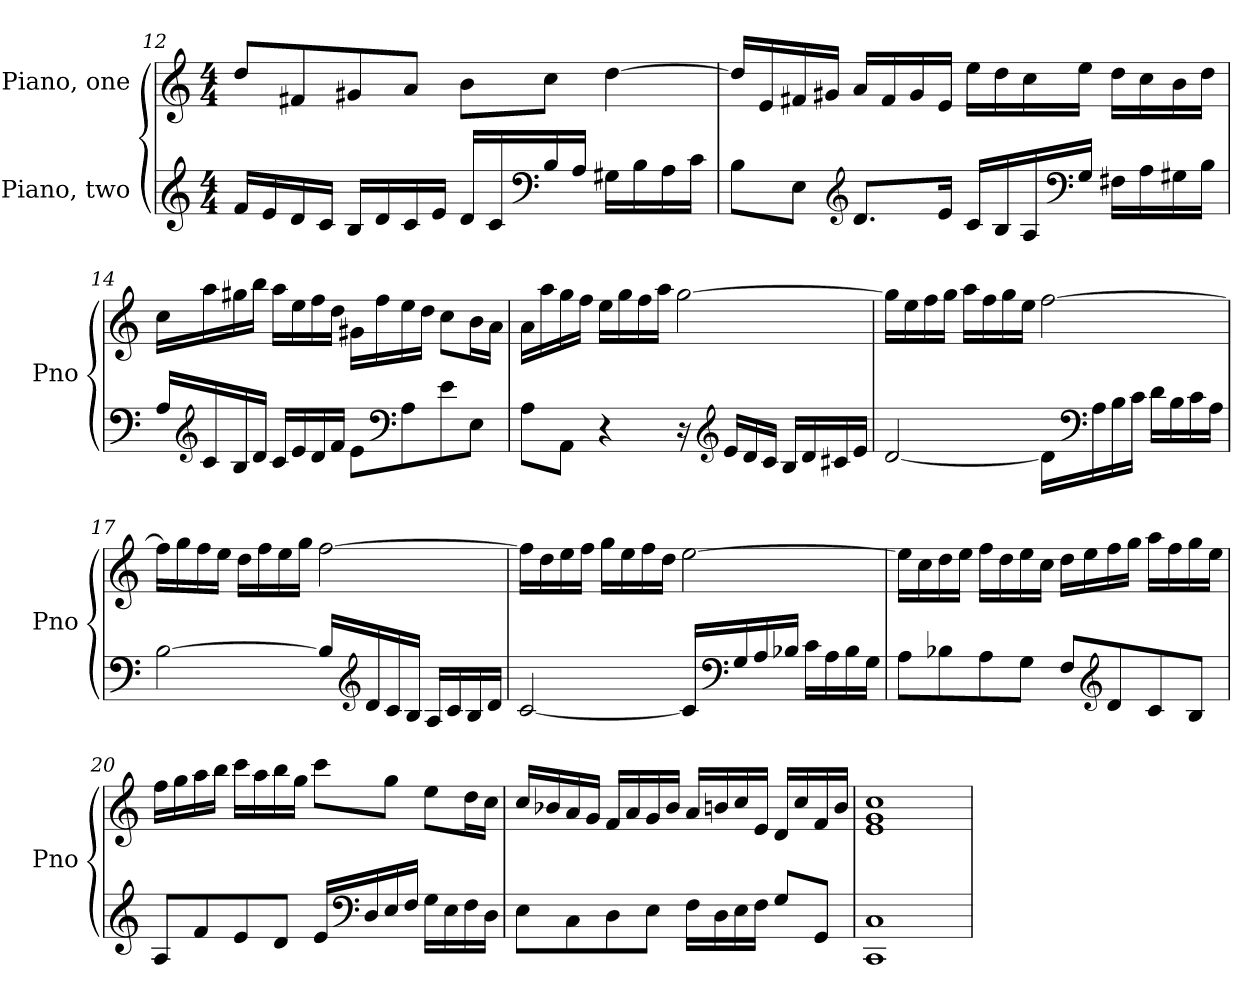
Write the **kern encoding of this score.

**kern	**kern
*part2	*part1
*staff2	*staff1
*I"Piano, two	*I"Piano, one
*I'Pno	*I'Pno
*clefG2	*clefG2
*k[]	*k[]
*M4/4	*M4/4
=12	=12
16f/LL	8dd/L
16e/	.
16d/	8f#X/
16c/JJ	.
16B/LL	8g#X/
16d/	.
16c/	8a/J
16e/JJ	.
16d/LL	8b\L
16c/	.
*clefF4	*
16B/	8cc\J
16A/JJ	.
16G#X\LL	[4dd\
16B\	.
16A\	.
16c\JJ	.
!!LO:PB:g=z
=13	=13
8B\L	16dd/LL]
.	16e/
8E\J	16f#X/
.	16g#X/JJ
*clefG2	*
8.d/L	16a/LL
.	16f#/
.	16g#/
16e/Jk	16e/JJ
16c/LL	16ee\LL
16B/	16dd\
16A/	16cc\
*clefF4	*
16G/JJ	16ee\JJ
16F#X\LL	16dd\LL
16A\	16cc\
16G#X\	16b\
16B\JJ	16dd\JJ
=14	=14
16A/LL	16cc\LL
*clefG2	*
16c/	16aa\
16B/	16gg#X\
16d/JJ	16bb\JJ
16c/LL	16aa\LL
16e/	16ee\
16d/	16ff\
16f/JJ	16dd\JJ
8e\L	16g#X\LL
.	16ff\
*clefF4	*
8A\	16ee\
.	16dd\JJ
8e\	8cc\L
8E\J	16b\L
.	16a\JJ
!!LO:LB:g=z
=15	=15
8A\L	16a\LL
.	16aa\
8AA\J	16gg\
.	16ff\JJ
4r	16ee\LL
.	16gg\
.	16ff\
.	16aa\JJ
16r	[2gg\
*clefG2	*
16e/LL	.
16d/	.
16c/JJ	.
16B/LL	.
16d/	.
16c#X/	.
16e/JJ	.
=16	=16
[2d/	16gg\LL]
.	16ee\
.	16ff\
.	16gg\JJ
.	16aa\LL
.	16ff\
.	16gg\
.	16ee\JJ
16d\LL]	[2ff\
*clefF4	*
16A\	.
16B\	.
16c\JJ	.
16d\LL	.
16B\	.
16c\	.
16A\JJ	.
!!LO:LB:g=z
=17	=17
[2B\	16ff\LL]
.	16gg\
.	16ff\
.	16ee\JJ
.	16dd\LL
.	16ff\
.	16ee\
.	16gg\JJ
16B/LL]	[2ff\
*clefG2	*
16d/	.
16c/	.
16B/JJ	.
16A/LL	.
16c/	.
16B/	.
16d/JJ	.
=18	=18
[2c/	16ff\LL]
.	16dd\
.	16ee\
.	16ff\JJ
.	16gg\LL
.	16ee\
.	16ff\
.	16dd\JJ
16c/LL]	[2ee\
*clefF4	*
16G/	.
16A/	.
16B-X/JJ	.
16c\LL	.
16A\	.
16B-\	.
16G\JJ	.
!!LO:LB:g=z
=19	=19
8A\L	16ee\LL]
.	16cc\
8B-X\	16dd\
.	16ee\JJ
8A\	16ff\LL
.	16dd\
8G\J	16ee\
.	16cc\JJ
8F/L	16dd\LL
.	16ee\
*clefG2	*
8d/	16ff\
.	16gg\JJ
8c/	16aa\LL
.	16ff\
8B-/J	16gg\
.	16ee\JJ
=20	=20
8A/L	16ff\LL
.	16gg\
8f/	16aa\
.	16bb\JJ
8e/	16ccc\LL
.	16aa\
8d/J	16bb\
.	16gg\JJ
16e/LL	8ccc\L
*clefF4	*
16D/	.
16E/	8gg\J
16F/JJ	.
16G\LL	8ee\L
16E\	.
16F\	16dd\L
16D\JJ	16cc\JJ
!!LO:LB:g=z
=21	=21
8E\L	16cc/LL
.	16b-X/
8C\	16a/
.	16g/JJ
8D\	16f/LL
.	16a/
8E\J	16g/
.	16b-/JJ
16F\LL	16a/LL
16D\	16bn/
16E\	16cc/
16F\JJ	16e/JJ
8G/L	16d/LL
.	16cc/
8GG/J	16f/
.	16b/JJ
=22	=22
1CC 1C	1e 1g 1cc
=	=
*-	*-
